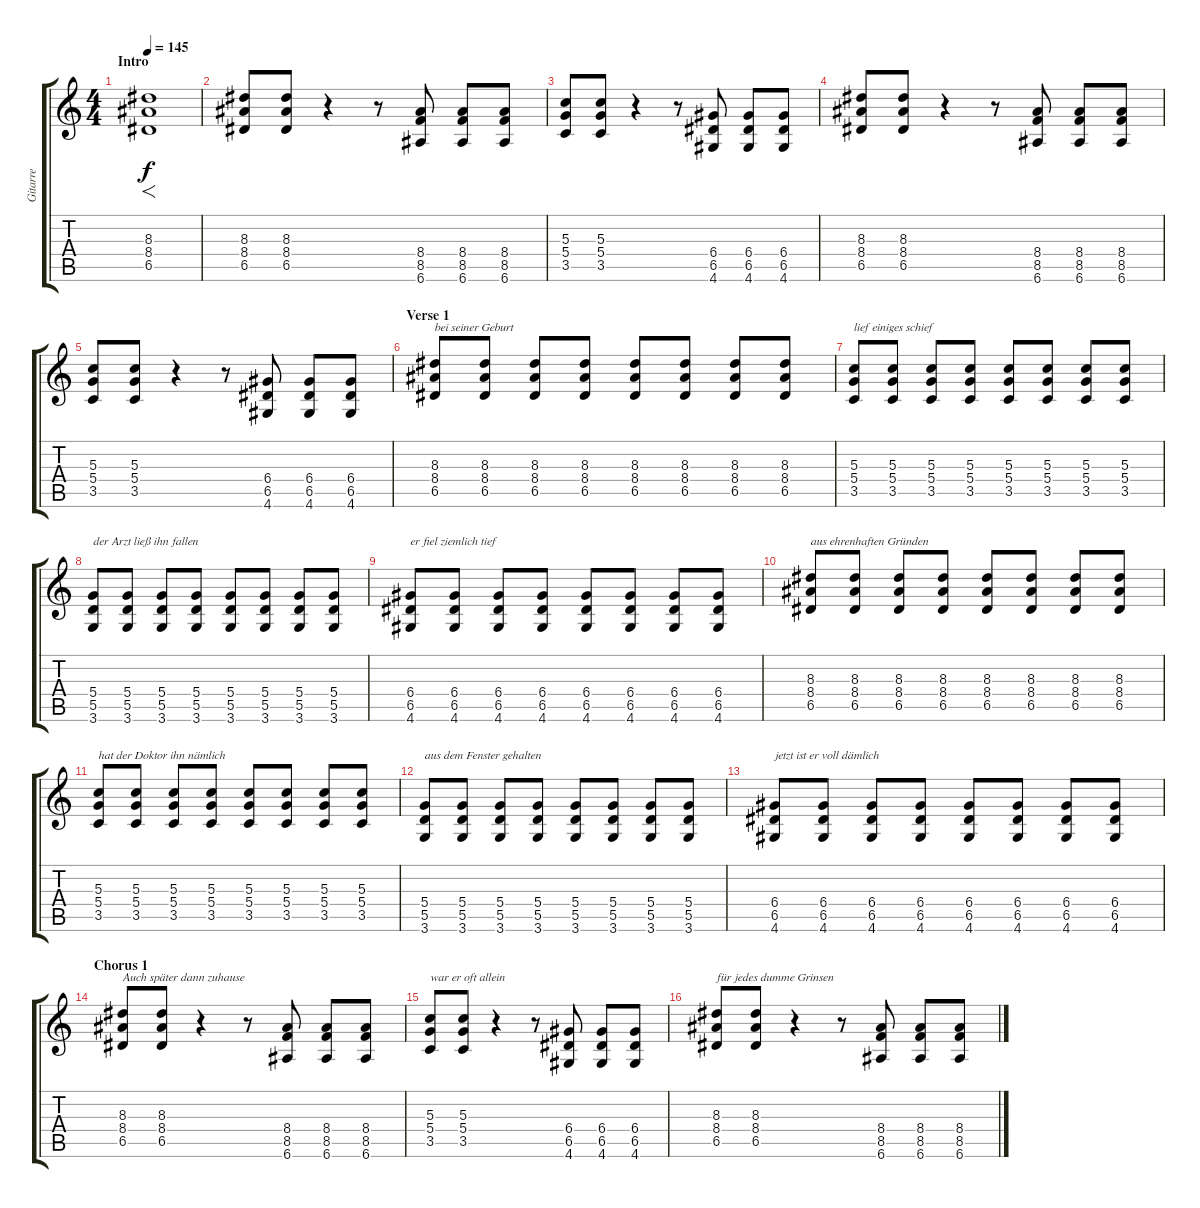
\track ("Gitarre" "Gitarre") {instrument distortionguitar}
\staff {score tabs}
\tuning (E4 B3 G3 D3 A2 E2) {hide}
\ts (4 4)
\section ("" "Intro")
\tempo 145
\clef g2
\ks c
(8.3 8.4 6.5).1{f dy f instrument distortionguitar} |
(8.3 8.4 6.5).8 (8.3 8.4 6.5).8 r.4 r.8 (8.4 8.5 6.6).8 (8.4 8.5 6.6).8 (8.4 8.5 6.6).8 |
(5.3 5.4 3.5).8 (5.3 5.4 3.5).8 r.4 r.8 (6.4 6.5 4.6).8 (6.4 6.5 4.6).8 (6.4 6.5 4.6).8 |
(8.3 8.4 6.5).8 (8.3 8.4 6.5).8 r.4 r.8 (8.4 8.5 6.6).8 (8.4 8.5 6.6).8 (8.4 8.5 6.6).8 |
(5.3 5.4 3.5).8 (5.3 5.4 3.5).8 r.4 r.8 (6.4 6.5 4.6).8 (6.4 6.5 4.6).8 (6.4 6.5 4.6).8 |
\section ("" "Verse 1")
(8.3 8.4 6.5).8{txt "bei seiner Geburt"} (8.3 8.4 6.5).8 (8.3 8.4 6.5).8 (8.3 8.4 6.5).8 (8.3 8.4 6.5).8 (8.3 8.4 6.5).8 (8.3 8.4 6.5).8 (8.3 8.4 6.5).8 |
(5.3 5.4 3.5).8{txt "lief einiges schief"} (5.3 5.4 3.5).8 (5.3 5.4 3.5).8 (5.3 5.4 3.5).8 (5.3 5.4 3.5).8 (5.3 5.4 3.5).8 (5.3 5.4 3.5).8 (5.3 5.4 3.5).8 |
(5.4 5.5 3.6).8{txt "der Arzt ließ ihn fallen"} (5.4 5.5 3.6).8 (5.4 5.5 3.6).8 (5.4 5.5 3.6).8 (5.4 5.5 3.6).8 (5.4 5.5 3.6).8 (5.4 5.5 3.6).8 (5.4 5.5 3.6).8 |
(6.4 6.5 4.6).8{txt "er fiel ziemlich tief"} (6.4 6.5 4.6).8 (6.4 6.5 4.6).8 (6.4 6.5 4.6).8 (6.4 6.5 4.6).8 (6.4 6.5 4.6).8 (6.4 6.5 4.6).8 (6.4 6.5 4.6).8 |
(8.3 8.4 6.5).8{txt "aus ehrenhaften Gründen"} (8.3 8.4 6.5).8 (8.3 8.4 6.5).8 (8.3 8.4 6.5).8 (8.3 8.4 6.5).8 (8.3 8.4 6.5).8 (8.3 8.4 6.5).8 (8.3 8.4 6.5).8 |
(5.3 5.4 3.5).8{txt "hat der Doktor ihn nämlich"} (5.3 5.4 3.5).8 (5.3 5.4 3.5).8 (5.3 5.4 3.5).8 (5.3 5.4 3.5).8 (5.3 5.4 3.5).8 (5.3 5.4 3.5).8 (5.3 5.4 3.5).8 |
(5.4 5.5 3.6).8{txt "aus dem Fenster gehalten"} (5.4 5.5 3.6).8 (5.4 5.5 3.6).8 (5.4 5.5 3.6).8 (5.4 5.5 3.6).8 (5.4 5.5 3.6).8 (5.4 5.5 3.6).8 (5.4 5.5 3.6).8 |
(6.4 6.5 4.6).8{txt "jetzt ist er voll dämlich"} (6.4 6.5 4.6).8 (6.4 6.5 4.6).8 (6.4 6.5 4.6).8 (6.4 6.5 4.6).8 (6.4 6.5 4.6).8 (6.4 6.5 4.6).8 (6.4 6.5 4.6).8 |
\section ("" "Chorus 1")
(8.3 8.4 6.5).8{txt "Auch später dann zuhause"} (8.3 8.4 6.5).8 r.4 r.8 (8.4 8.5 6.6).8 (8.4 8.5 6.6).8 (8.4 8.5 6.6).8 |
(5.3 5.4 3.5).8{txt "war er oft allein"} (5.3 5.4 3.5).8 r.4 r.8 (6.4 6.5 4.6).8 (6.4 6.5 4.6).8 (6.4 6.5 4.6).8 |
(8.3 8.4 6.5).8{txt "für jedes dumme Grinsen"} (8.3 8.4 6.5).8 r.4 r.8 (8.4 8.5 6.6).8 (8.4 8.5 6.6).8 (8.4 8.5 6.6).8
